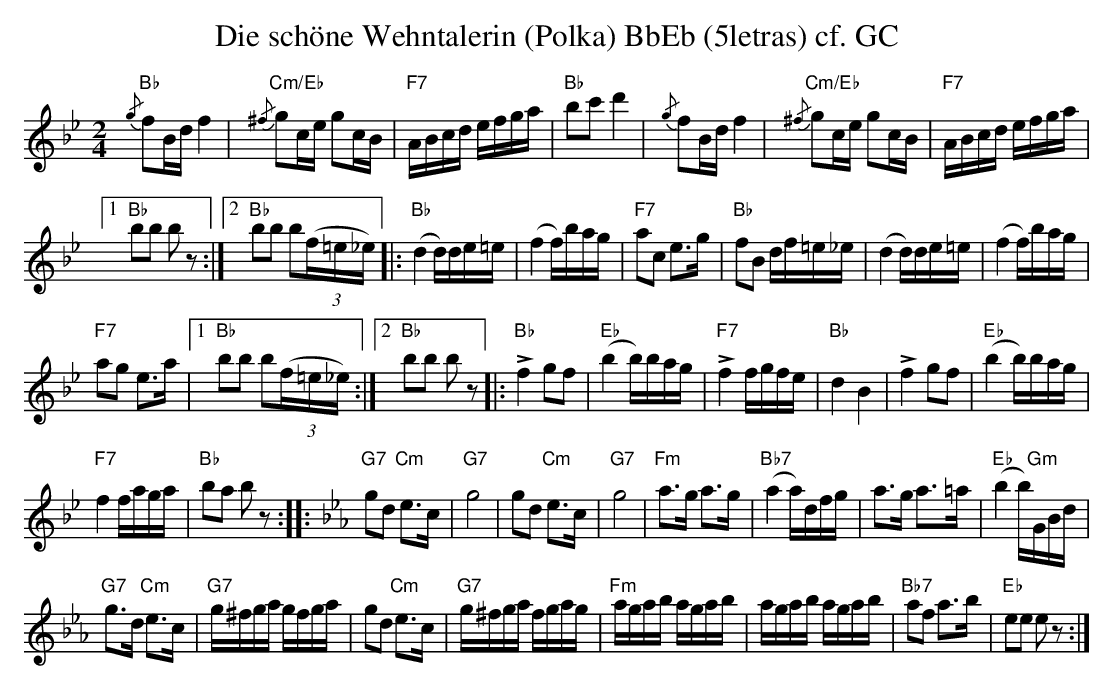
X:1
T:Die sch\"one Wehntalerin (Polka) BbEb (5letras) cf. GC
M:2/4
L:1/16
K:Bbmaj%%MIDI gchordon
"Bb"{/g}f2Bdf4 | "Cm/Eb"{/^f}g2ce g2cB | "F7"ABcd efga | "Bb"b2c'2d'4 | {/g}f2Bdf4 | "Cm/Eb"{/^f}g2ce g2cB | "F7"ABcd efga |1
"Bb"b2b2 b2z2 :|2 "Bb"b2b2 b2((3f=e_e) |: "Bb"(d4 d)de=e | (f4f)bag | "F7"a2c2 e3g | "Bb"f2B2 df=e_e | (d4d)de=e | (f4f)bag |
"F7"a2g2 e3a |1 "Bb"b2b2 b2((3f=e_e) :|2 "Bb"b2b2 b2z2 |: "Bb"!>!f4 g2f2 | "Eb"(b4b)bag | "F7"!>!f4 fgfe | "Bb"d4B4 | !>!f4 g2f2 | "Eb"(b4b)bag |
"F7"f4faga | "Bb"b2a2 b2z2 :: [K:Ebmaj] "G7"g2d2 "Cm"e3c | "G7"g8 | g2d2 "Cm"e3c | "G7"g8 | "Fm"a3g a3g | "Bb7"(a4a)dfg | a3g a3=a | "Eb"(b4 b)"Gm"GBd |
"G7"g3d "Cm"e3c | "G7"g^fga gfga | g2d2 "Cm"e3c | "G7"g^fga fgag | "Fm"agab agab | agab agab | "Bb7"a2f2 a3b | "Eb"e2e2 e2z2 :|
